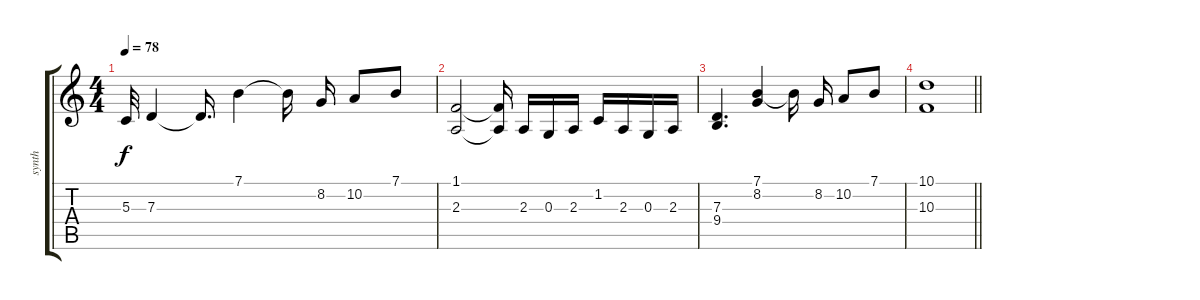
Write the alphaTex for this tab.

\track ("synth" "synth") {instrument lead1square}
\staff {score tabs}
\tuning (E4 B3 G3 D3 A2 E2) {hide}
\ts (4 4)
\tempo 78
\clef g2
\ks c
5.3.32{dy f} 7.3.4 7.3{t}.16{d} 7.1.4 7.1{t}.16{beam split} 8.2.16 10.2.8 7.1.8 |
(1.1 2.3).2 (1.1{t} 2.3{t}).16{beam split} 2.3.16 0.3.16 2.3.16 1.2.16 2.3.16 0.3.16 2.3.16 |
(7.3 9.4).4{d} (7.1 8.2).4 7.1{t}.16{beam split} 8.2.16 10.2.8 7.1.8 |
\barLineRight lightlight
(10.1 10.3).1
